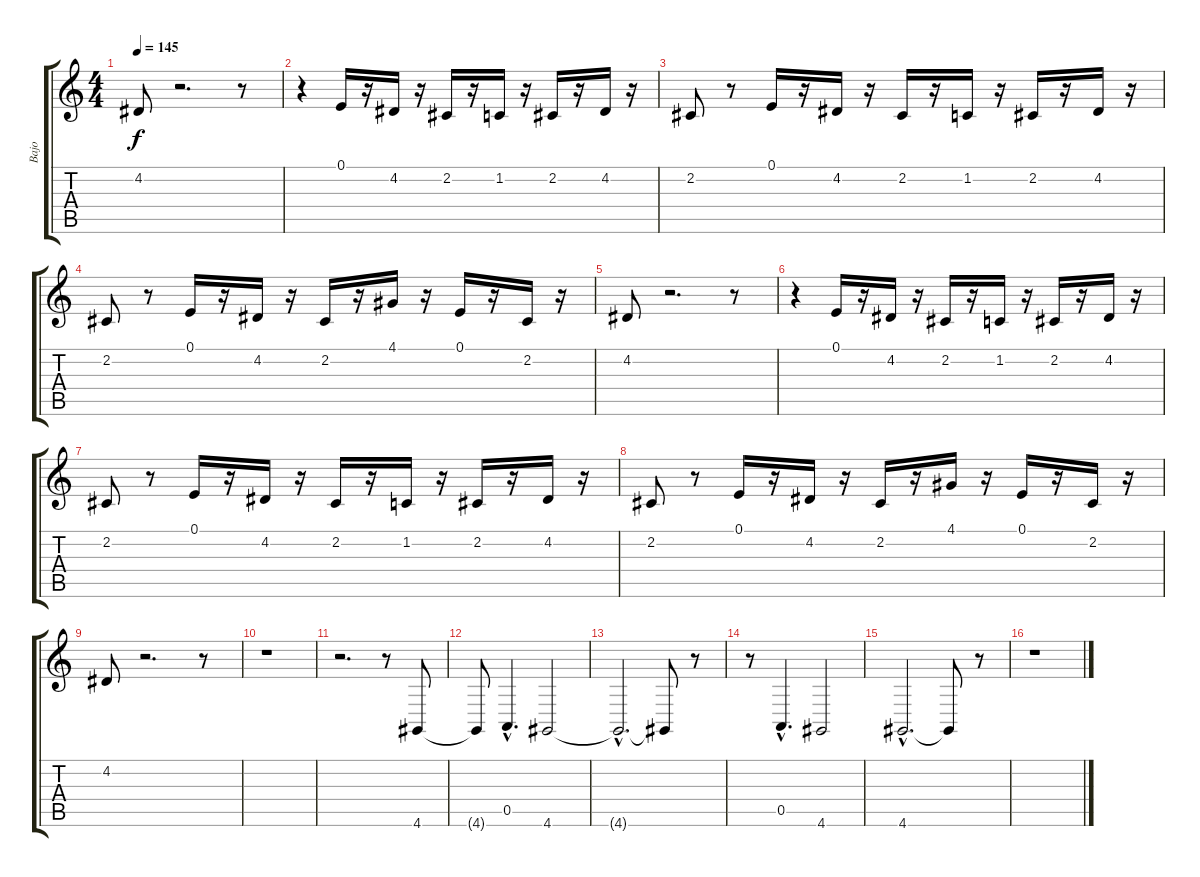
\track ("Bajo" "Bajo") {instrument choiraahs}
\staff {score tabs}
\tuning (E4 B3 G3 D3 A2 E2) {hide}
\ts (4 4)
\tempo 145
\clef g2
\ks c
4.2.8{dy f} r.2{d} r.8 |
r.4 0.1.16 r.16 4.2.16 r.16 2.2.16 r.16 1.2.16 r.16 2.2.16 r.16 4.2.16 r.16 |
2.2.8 r.8 0.1.16 r.16 4.2.16 r.16 2.2.16 r.16 1.2.16 r.16 2.2.16 r.16 4.2.16 r.16 |
2.2.8 r.8 0.1.16 r.16 4.2.16 r.16 2.2.16 r.16 4.1.16 r.16 0.1.16 r.16 2.2.16 r.16 |
4.2.8 r.2{d} r.8 |
r.4 0.1.16 r.16 4.2.16 r.16 2.2.16 r.16 1.2.16 r.16 2.2.16 r.16 4.2.16 r.16 |
2.2.8 r.8 0.1.16 r.16 4.2.16 r.16 2.2.16 r.16 1.2.16 r.16 2.2.16 r.16 4.2.16 r.16 |
2.2.8 r.8 0.1.16 r.16 4.2.16 r.16 2.2.16 r.16 4.1.16 r.16 0.1.16 r.16 2.2.16 r.16 |
4.2.8 r.2{d} r.8 |
r.1 |
r.2{d} r.8 4.6.8 |
4.6{t}.8 0.5{hac}.4{d} 4.6.2 |
4.6{hac t}.2{d} 4.6{t}.8 r.8 |
r.8 0.5{hac}.4{d} 4.6.2 |
4.6{hac}.2{d} 4.6{t}.8 r.8 |
r.1
